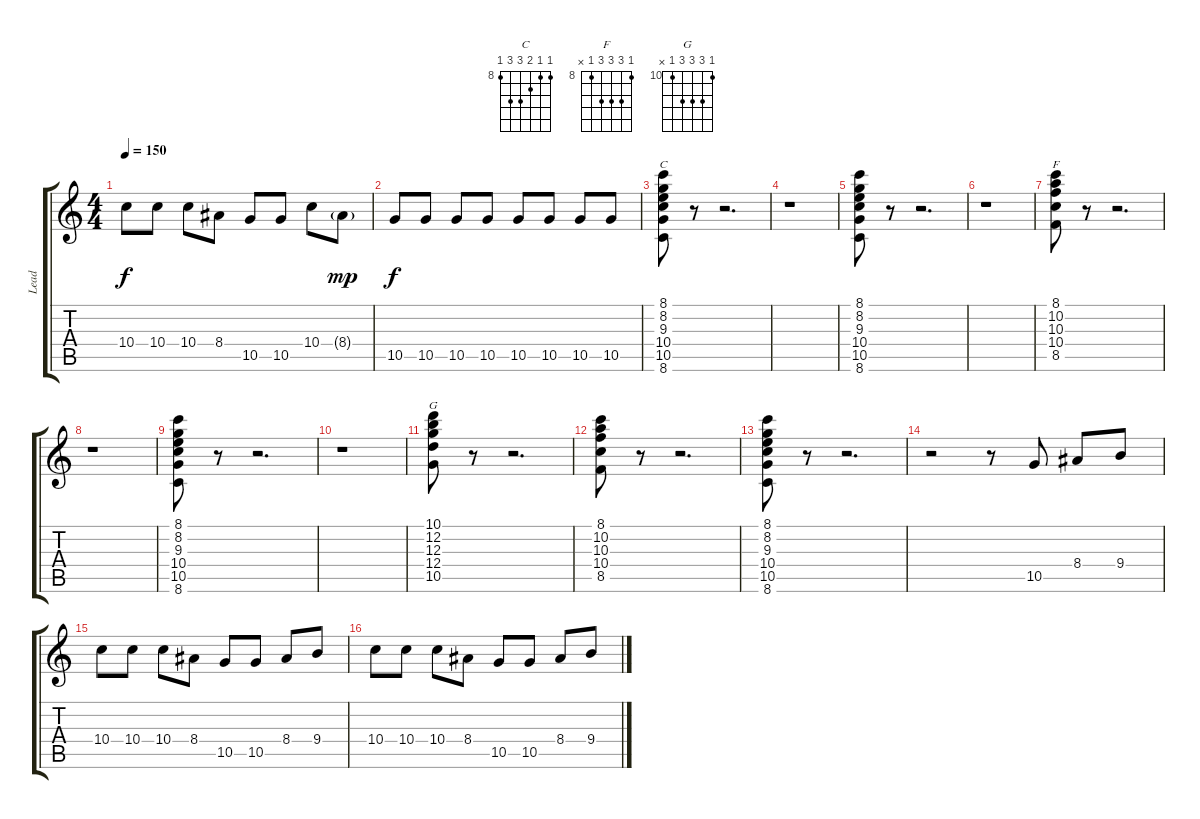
\track ("Lead" "Lead") {instrument electricguitarclean}
\staff {score tabs}
\tuning (E4 B3 G3 D3 A2 E2) {hide}
\chord ("C" 8 8 9 10 10 8) {firstfret 8}
\chord ("F" 8 10 10 10 8 x) {firstfret 8}
\chord ("G" 10 12 12 12 10 x) {firstfret 10}
\ts (4 4)
\tempo 150
\clef g2
\ks c
10.4.8{dy f} 10.4.8 10.4.8 8.4.8 10.5.8 10.5.8 10.4.8 8.4{g}.8{dy mp} |
10.5.8{dy f} 10.5.8 10.5.8 10.5.8 10.5.8 10.5.8 10.5.8 10.5.8 |
(8.1 8.2 9.3 10.4 10.5 8.6).8{ch "C"} r.8 r.2{d} |
r.1 |
(8.1 8.2 9.3 10.4 10.5 8.6).8 r.8 r.2{d} |
r.1 |
(8.1 10.2 10.3 10.4 8.5).8{ch "F"} r.8 r.2{d} |
r.1 |
(8.1 8.2 9.3 10.4 10.5 8.6).8 r.8 r.2{d} |
r.1 |
(10.1 12.2 12.3 12.4 10.5).8{ch "G"} r.8 r.2{d} |
(8.1 10.2 10.3 10.4 8.5).8 r.8 r.2{d} |
(8.1 8.2 9.3 10.4 10.5 8.6).8 r.8 r.2{d} |
r.2 r.8 10.5.8 8.4.8 9.4.8 |
10.4.8 10.4.8 10.4.8 8.4.8 10.5.8 10.5.8 8.4.8 9.4.8 |
10.4.8 10.4.8 10.4.8 8.4.8 10.5.8 10.5.8 8.4.8 9.4.8
